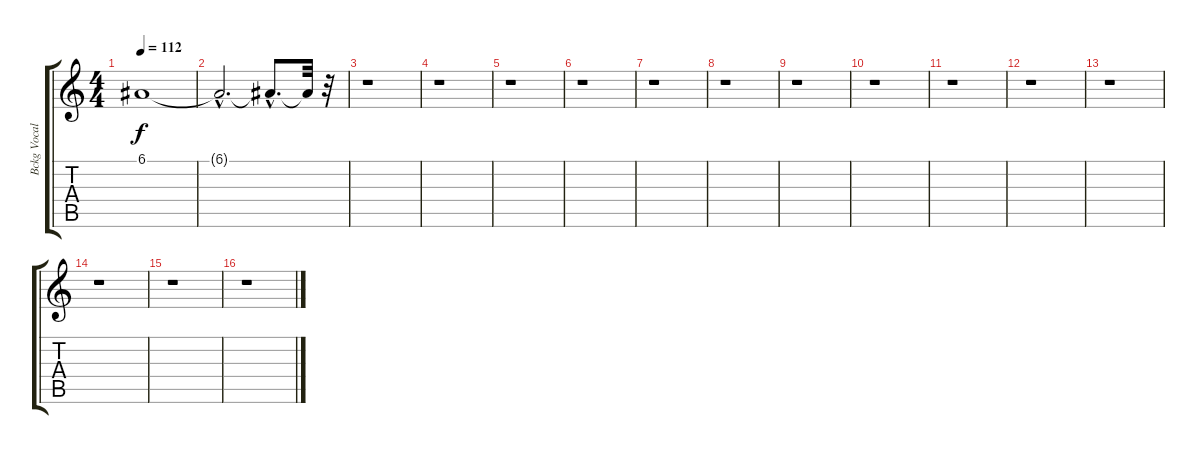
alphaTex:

\track ("Bckg Vocals" "Bckg Vocal") {instrument synthvoice}
\staff {score tabs}
\tuning (E4 B3 G3 D3 A2 E2) {hide}
\ts (4 4)
\tempo 112
\clef g2
\ks c
6.1{t}.1{dy f} |
6.1{hac t}.2{d} 6.1{hac t}.8{d} 6.1{t}.32 r.32 |
r.1 |
r.1 |
r.1 |
r.1 |
r.1 |
r.1 |
r.1 |
r.1 |
r.1 |
r.1 |
r.1 |
r.1 |
r.1 |
r.1
